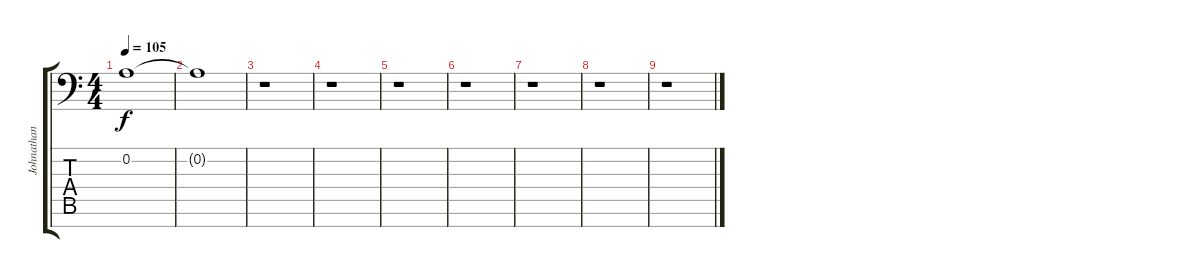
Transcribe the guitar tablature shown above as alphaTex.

\track ("Johnathan Davis - Vocals / Bagpipe" "Johnathan ") {instrument stringensemble1}
\staff {score tabs}
\tuning (D4 A3 F3 C3 G2 D2 A1) {hide}
\ts (4 4)
\tempo 105
\clef f4
\ks c
0.2{t}.1{dy f volume 0} |
0.2{t}.1 |
r.1 |
r.1 |
r.1 |
r.1 |
r.1 |
r.1 |
r.1
